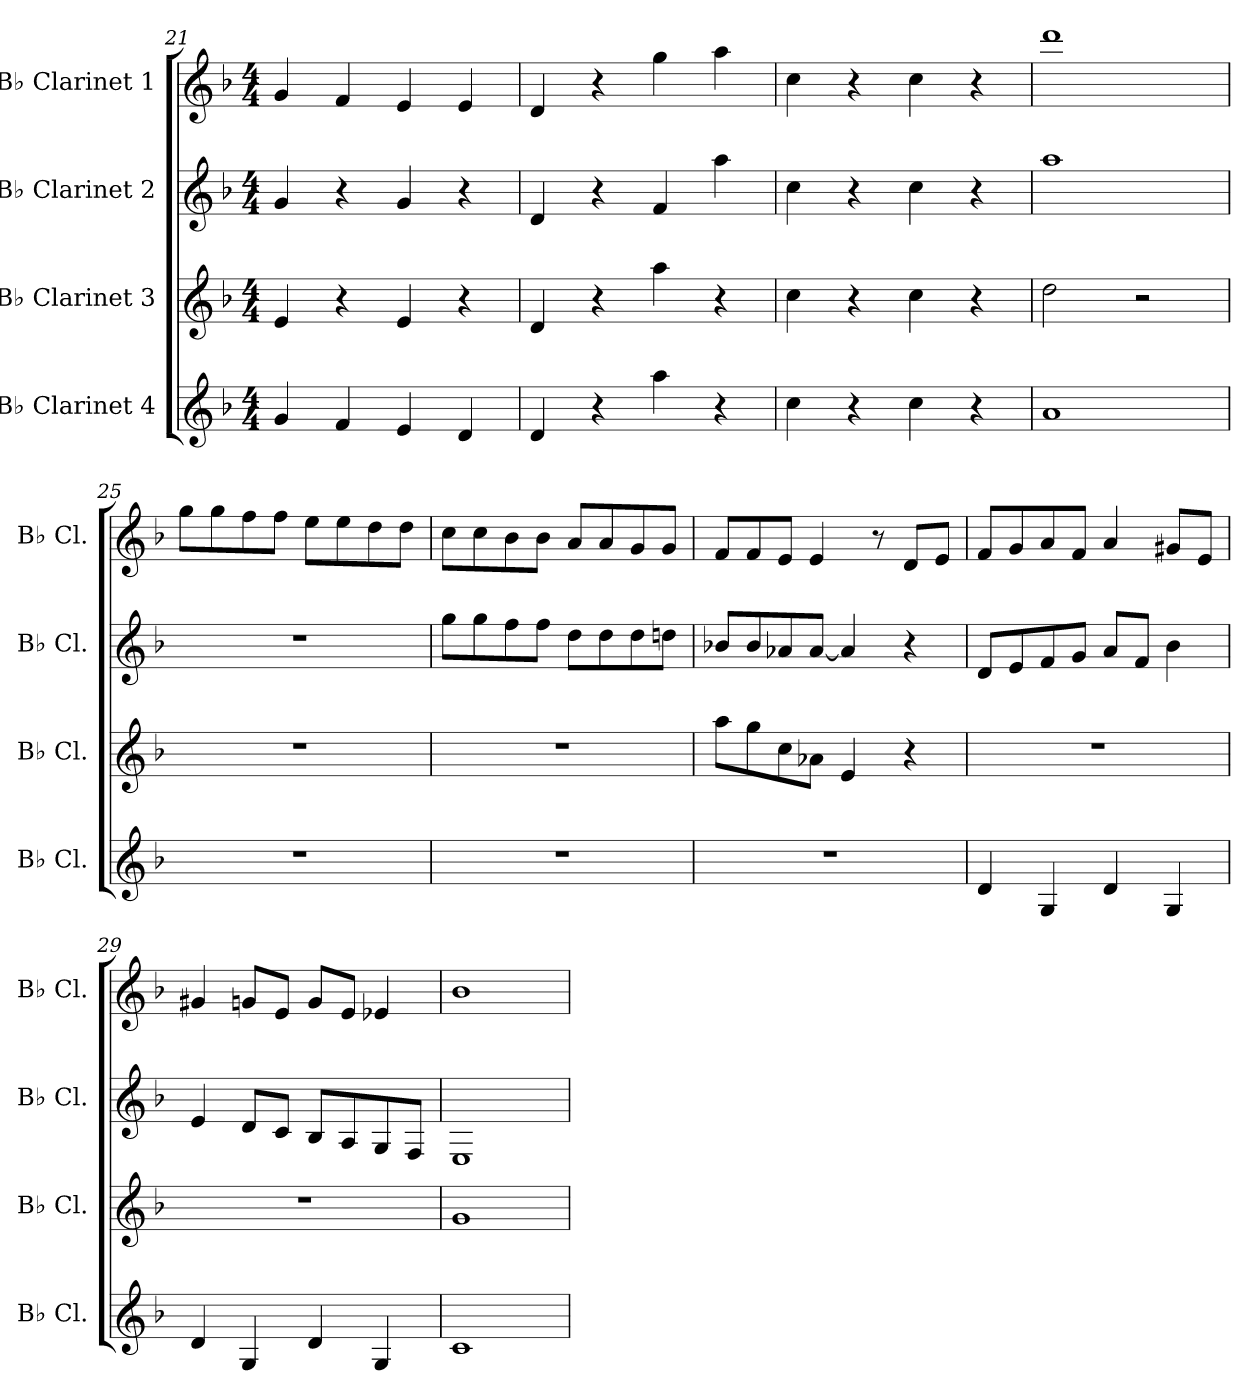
**kern	**kern	**kern	**kern
*part4	*part3	*part2	*part1
*staff4	*staff3	*staff2	*staff1
*I"B♭ Clarinet 4	*I"B♭ Clarinet 3	*I"B♭ Clarinet 2	*I"B♭ Clarinet 1
*I'B♭ Cl.	*I'B♭ Cl.	*I'B♭ Cl.	*I'B♭ Cl.
*clefG2	*clefG2	*clefG2	*clefG2
*ITrd1c2	*ITrd1c2	*ITrd1c2	*ITrd1c2
*k[b-e-a-]	*k[b-e-a-]	*k[b-e-a-]	*k[b-e-a-]
*M4/4	*M4/4	*M4/4	*M4/4
=21	=21	=21	=21
4f/	4d/	4f/	4f/
4e-/	4r	4r	4e-/
4d/	4d/	4f/	4d/
4c/	4r	4r	4d/
!!LO:LB:g=z
=22	=22	=22	=22
4c/	4c/	4c/	4c/
4r	4r	4r	4r
4gg\	4gg\	4e-/	4ff\
4r	4r	4gg\	4gg\
=23	=23	=23	=23
4b-\	4b-\	4b-\	4b-\
4r	4r	4r	4r
4b-\	4b-\	4b-\	4b-\
4r	4r	4r	4r
=24	=24	=24	=24
1g	2cc\	1gg	1ccc
.	2r	.	.
=25	=25	=25	=25
1r	1r	1r	8ff\L
.	.	.	8ff\
.	.	.	8ee-\
.	.	.	8ee-\J
.	.	.	8dd\L
.	.	.	8dd\
.	.	.	8cc\
.	.	.	8cc\J
=26	=26	=26	=26
1r	1r	8ff\L	8b-\L
.	.	8ff\	8b-\
.	.	8ee-\	8a-\
.	.	8ee-\J	8a-\J
.	.	8cc\L	8g/L
.	.	8cc\	8g/
.	.	8cc\	8f/
.	.	8ccn\J	8f/J
=27	=27	=27	=27
1r	8gg\L	8a-X/L	8e-/L
.	8ff\	8a-/	8e-/
.	8b-\	8g-X/	8d/J
.	8g-X\J	[8g-/J	4d/
.	4d/	4g-/]	.
.	.	.	8r
.	4r	4r	8c/L
.	.	.	8d/J
!!LO:LB:g=z
=28	=28	=28	=28
4c/	1r	8c/L	8e-/L
.	.	8d/	8f/
4F/	.	8e-/	8g/
.	.	8f/J	8e-/J
4c/	.	8g/L	4g/
.	.	8e-/J	.
4F/	.	4a-\	8f#X/L
.	.	.	8d/J
=29	=29	=29	=29
4c/	1r	4d/	4f#X/
4F/	.	8c/L	8fn/L
.	.	8B-/J	8d/J
4c/	.	8A-/L	8f/L
.	.	8G/	8d/J
4F/	.	8F/	4d-X/
.	.	8E-/J	.
=30	=30	=30	=30
1B-	1f	1D	1a-
=	=	=	=
*-	*-	*-	*-
